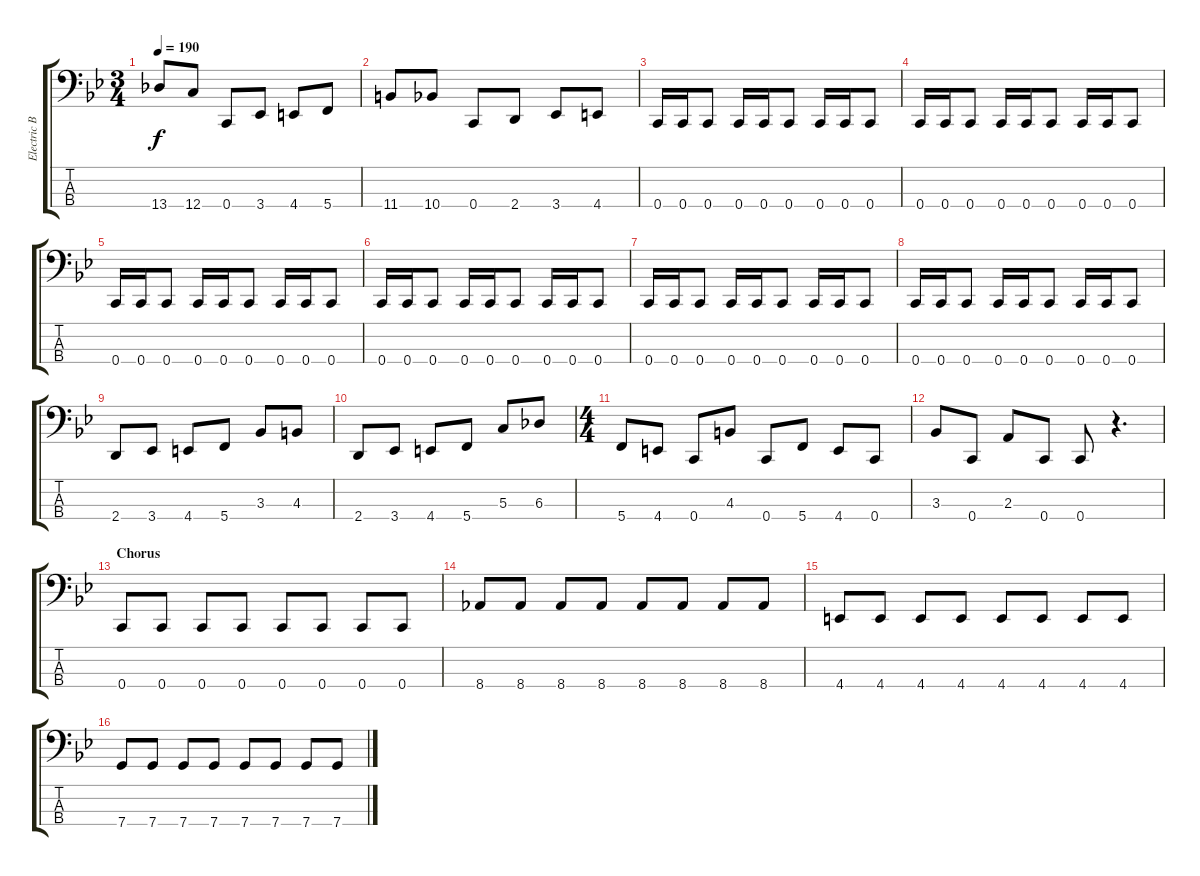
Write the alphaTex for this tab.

\track ("Electric Bass" "Electric B") {instrument electricbassfinger}
\staff {score tabs}
\tuning (F2 C2 G1 C1) {hide}
\ts (3 4)
\tempo 190
\clef f4
\ks bb
13.4.8{dy f} 12.4.8 0.4.8 3.4.8 4.4.8 5.4.8 |
11.4.8 10.4.8 0.4.8 2.4.8 3.4.8 4.4.8 |
0.4.16 0.4.16 0.4.8 0.4.16 0.4.16 0.4.8 0.4.16 0.4.16 0.4.8 |
0.4.16 0.4.16 0.4.8 0.4.16 0.4.16 0.4.8 0.4.16 0.4.16 0.4.8 |
0.4.16 0.4.16 0.4.8 0.4.16 0.4.16 0.4.8 0.4.16 0.4.16 0.4.8 |
0.4.16 0.4.16 0.4.8 0.4.16 0.4.16 0.4.8 0.4.16 0.4.16 0.4.8 |
0.4.16 0.4.16 0.4.8 0.4.16 0.4.16 0.4.8 0.4.16 0.4.16 0.4.8 |
0.4.16 0.4.16 0.4.8 0.4.16 0.4.16 0.4.8 0.4.16 0.4.16 0.4.8 |
2.4.8 3.4.8 4.4.8 5.4.8 3.3.8 4.3.8 |
2.4.8 3.4.8 4.4.8 5.4.8 5.3.8 6.3.8 |
\ts (4 4)
5.4.8 4.4.8 0.4.8 4.3.8 0.4.8 5.4.8 4.4.8 0.4.8 |
3.3.8 0.4.8 2.3.8 0.4.8 0.4.8 r.4{d} |
\section ("" "Chorus")
0.4.8 0.4.8 0.4.8 0.4.8 0.4.8 0.4.8 0.4.8 0.4.8 |
8.4.8 8.4.8 8.4.8 8.4.8 8.4.8 8.4.8 8.4.8 8.4.8 |
4.4.8 4.4.8 4.4.8 4.4.8 4.4.8 4.4.8 4.4.8 4.4.8 |
7.4.8 7.4.8 7.4.8 7.4.8 7.4.8 7.4.8 7.4.8 7.4.8
